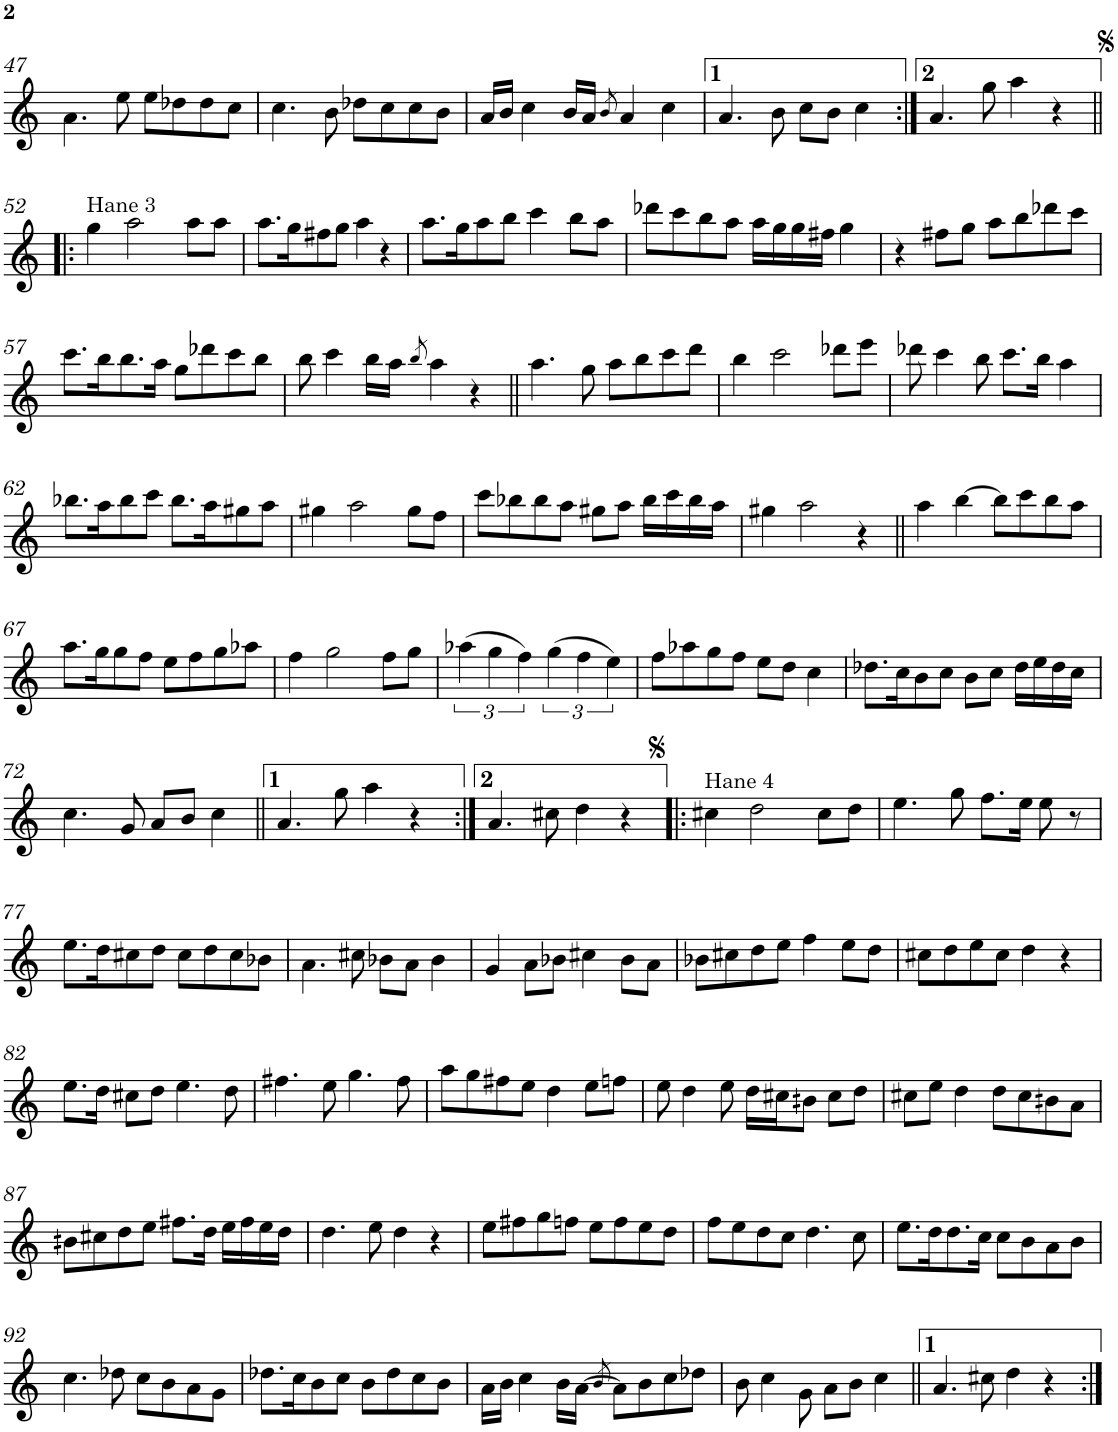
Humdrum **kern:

**kern
*part1
*staff1
*I"Piano
*I'Pno.
!!LO:PB:g=z
*clefG2
*k[]
*M4/4
*met(c)
=47
4.a\
8ee\
8ee\L
8dd-X\
8dd-\
8cc\J
=48
4.cc\
8b\
8dd-X\L
8cc\
8cc\
8b\J
=49
16a/LL
16b/JJ
4cc\
16b/LL
16a/JJ
8qb/
4a/
4cc\
=50
4.a/
8b\
8cc\L
8b\J
4cc\
=51:|!
4.a/
8gg\
4aa\
4r
!!LO:LB:g=z
=52!|:
!LO:TX:a:t=Hane 3
4gg\
2aa\
8aa\L
8aa\J
=53
8.aa\L
16gg\K
8ff#X\
8gg\J
4aa\
4r
=54
8.aa\L
16gg\K
8aa\
8bb\J
4ccc\
8bb\L
8aa\J
=55
8ddd-X\L
8ccc\
8bb\
8aa\J
16aa\LL
16gg\
16gg\
16ff#X\JJ
4gg\
=56
4r
8ff#X\L
8gg\J
8aa\L
8bb\
8ddd-X\
8ccc\J
!!LO:LB:g=z
=57
8.ccc\L
16bb\K
8.bb\
16aa\Jk
8gg\L
8ddd-X\
8ccc\
8bb\J
=58
8bb\
4ccc\
16bb\LL
16aa\JJ
8qbb/
4aa\
4r
=59||
4.aa\
8gg\
8aa\L
8bb\
8ccc\
8ddd\J
=60
4bb\
2ccc\
8ddd-X\L
8eee\J
=61
8ddd-X\
4ccc\
8bb\
8.ccc\L
16bb\Jk
4aa\
!!LO:LB:g=z
=62
8.bb-X\L
16aa\K
8bb-\
8ccc\J
8.bb-\L
16aa\K
8gg#X\
8aa\J
=63
4gg#X\
2aa\
8gg#\L
8ff\J
=64
8ccc\L
8bb-X\
8bb-\
8aa\J
8gg#X\L
8aa\J
16bb-\LL
16ccc\
16bb-\
16aa\JJ
=65
4gg#X\
2aa\
4r
=66||
4aa\
[4bb\
8bb\L]
8ccc\
8bb\
8aa\J
!!LO:LB:g=z
=67
8.aa\L
16gg\K
8gg\
8ff\J
8ee\L
8ff\
8gg\
8aa-X\J
=68
4ff\
2gg\
8ff\L
8gg\J
=69
(6aa-X\
6gg\
6ff\)
(6gg\
6ff\
6ee\)
=70
8ff\L
8aa-X\
8gg\
8ff\J
8ee\L
8dd\J
4cc\
=71
8.dd-X\L
16cc\K
8b\
8cc\J
8b\L
8cc\J
16dd-\LL
16ee\
16dd-\
16cc\JJ
!!LO:LB:g=z
=72
4.cc\
8g/
8a/L
8b/J
4cc\
=73||
4.a/
8gg\
4aa\
4r
=74:|!
4.a/
8cc#X\
4dd\
4r
=75!|:
!LO:TX:a:t=Hane 4
4cc#X\
2dd\
8cc#\L
8dd\J
=76
4.ee\
8gg\
8.ff\L
16ee\Jk
8ee\
8r
!!LO:LB:g=z
=77
8.ee\L
16dd\K
8cc#X\
8dd\J
8cc#\L
8dd\
8cc#\
8b-X\J
=78
4.a\
8cc#X\
8b-X\L
8a\J
4b-\
=79
4g/
8a\L
8b-X\J
4cc#X\
8b-\L
8a\J
=80
8b-X\L
8cc#X\
8dd\
8ee\J
4ff\
8ee\L
8dd\J
=81
8cc#X\L
8dd\
8ee\
8cc#\J
4dd\
4r
!!LO:LB:g=z
=82
8.ee\L
16dd\Jk
8cc#X\L
8dd\J
4.ee\
8dd\
=83
4.ff#X\
8ee\
4.gg\
8ff#\
=84
8aa\L
8gg\
8ff#X\
8ee\J
4dd\
8ee\L
8ffn\J
=85
8ee\
4dd\
8ee\
16dd\LL
16cc#X\J
8bn\J
8cc#\L
8dd\J
=86
8cc#X\L
8ee\J
4dd\
8dd\L
8cc#\
8bn\
8a\J
!!LO:LB:g=z
=87
8bn\L
8cc#X\
8dd\
8ee\J
8.ff#X\L
16dd\Jk
16ee\LL
16ff#\
16ee\
16dd\JJ
=88
4.dd\
8ee\
4dd\
4r
=89
8ee\L
8ff#X\
8gg\
8ffn\J
8ee\L
8ff\
8ee\
8dd\J
=90
8ff\L
8ee\
8dd\
8cc\J
4.dd\
8cc\
=91
8.ee\L
16dd\K
8.dd\
16cc\Jk
8cc\L
8b\
8a\
8b\J
!!LO:LB:g=z
=92
4.cc\
8dd-X\
8cc\L
8b\
8a\
8g\J
=93
8.dd-X\L
16cc\K
8b\
8cc\J
8b\L
8dd-\
8cc\
8b\J
=94
16a\LL
16b\JJ
4cc\
16b\LL
[16a\JJ
8qb/
8a\L]
8b\
8cc\
8dd-X\J
=95
8b\
4cc\
8g\
8a\L
8b\J
4cc\
=96||
4.a/
8cc#X\
4dd\
4r
=:|!
*-
